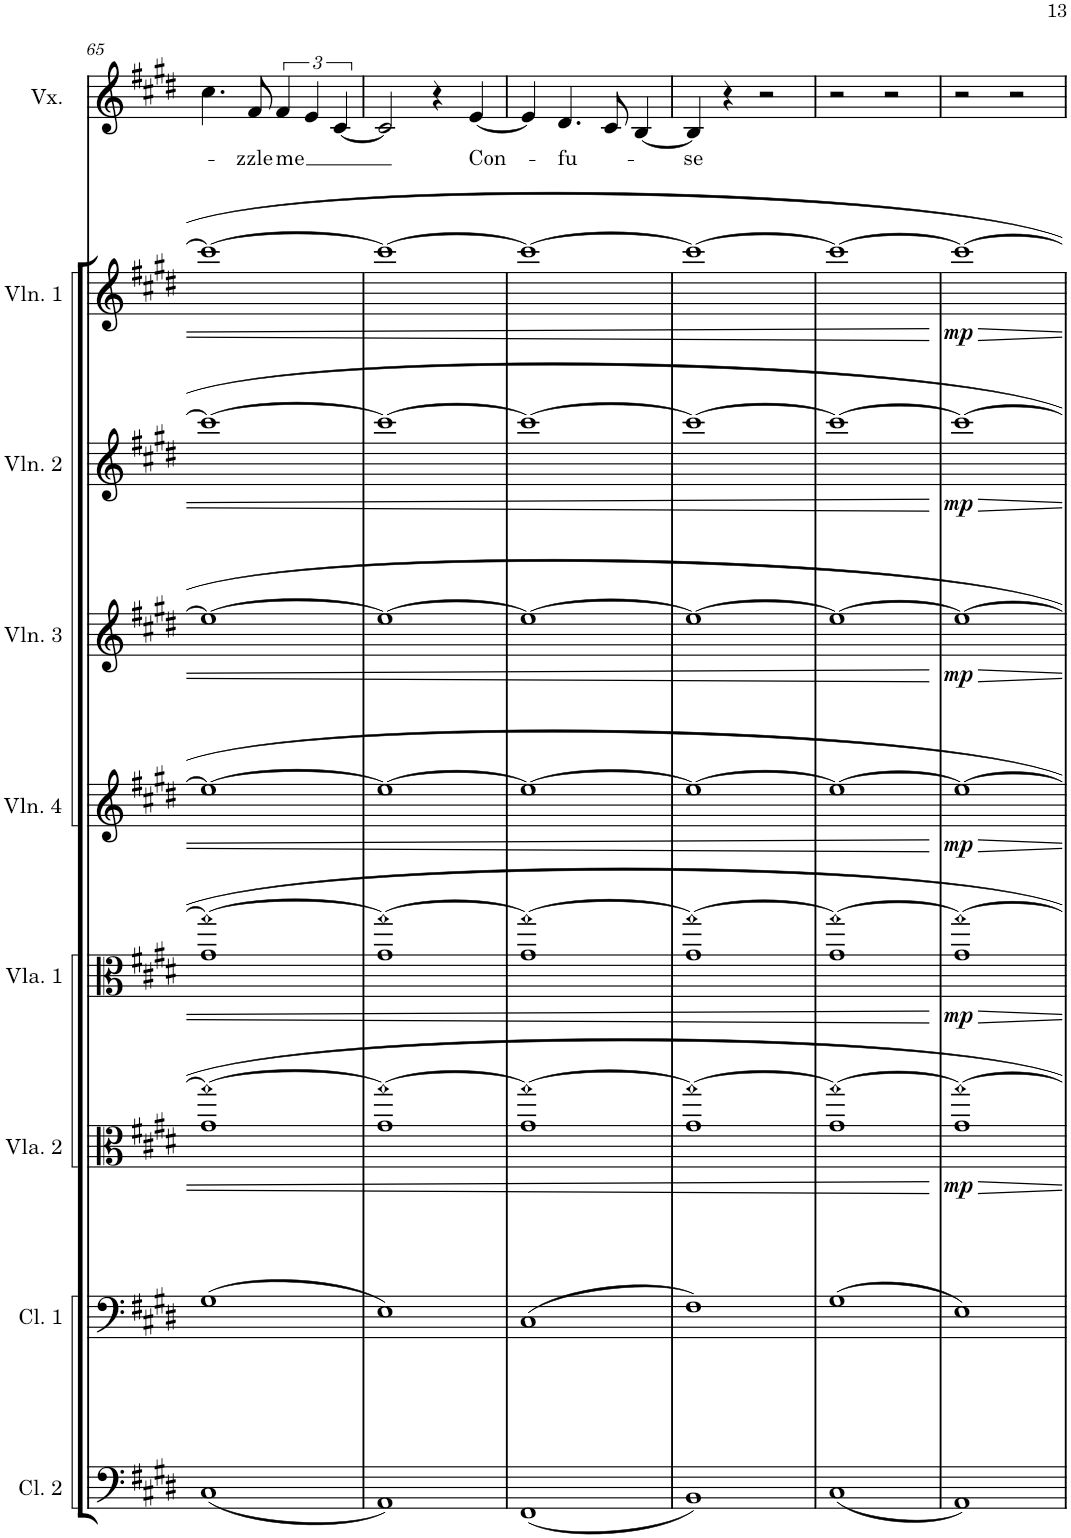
**kern	**kern	**kern	**dynam	**kern	**dynam	**kern	**dynam	**kern	**dynam	**kern	**dynam	**kern	**dynam	**kern	**text
*part9	*part8	*part7	*part7	*part6	*part6	*part5	*part5	*part4	*part4	*part3	*part3	*part2	*part2	*part1	*part1
*staff9	*staff8	*staff7	*staff7	*staff6	*staff6	*staff5	*staff5	*staff4	*staff4	*staff3	*staff3	*staff2	*staff2	*staff1	*staff1
*I"Cello 2	*I"Cello 1	*I"Viola 2	*	*I"Viola 1	*	*I"Violin 4	*	*I"Violin 3	*	*I"Violin 2	*	*I"Violin 1	*	*I"Vox	*
*I'Cl. 2	*I'Cl. 1	*I'Vla. 2	*	*I'Vla. 1	*	*I'Vln. 4	*	*I'Vln. 3	*	*I'Vln. 2	*	*I'Vln. 1	*	*I'Vx.	*
!!LO:PB:g=z
*clefF4	*clefF4	*clefC3	*	*clefC3	*	*clefG2	*	*clefG2	*	*clefG2	*	*clefG2	*	*clefG2	*
*k[f#c#g#d#]	*k[f#c#g#d#]	*k[f#c#g#d#]	*	*k[f#c#g#d#]	*	*k[f#c#g#d#]	*	*k[f#c#g#d#]	*	*k[f#c#g#d#]	*	*k[f#c#g#d#]	*	*k[f#c#g#d#]	*
*M4/4	*M4/4	*M4/4	*	*M4/4	*	*M4/4	*	*M4/4	*	*M4/4	*	*M4/4	*	*M4/4	*
=65	=65	=65	=65	=65	=65	=65	=65	=65	=65	=65	=65	=65	=65	=65	=65
(1C#	(1G#	1g# 1gg#_	.	1g# 1gg#_	.	1ee_	.	1ee_	.	1ccc#_	.	1ccc#_	.	4.cc#\	.
!	!	!	!	!	!	!	!	!	!	!	!	!	!	!	!LO:LY:b
.	.	.	.	.	.	.	.	.	.	.	.	.	.	8f#/	zzle
!	!	!	!	!	!	!	!	!	!	!	!	!	!	!	!LO:LY:b
.	.	.	.	.	.	.	.	.	.	.	.	.	.	6f#/	-me
.	.	.	.	.	.	.	.	.	.	.	.	.	.	6e/	.
.	.	.	.	.	.	.	.	.	.	.	.	.	.	[6c#/	.
=66	=66	=66	=66	=66	=66	=66	=66	=66	=66	=66	=66	=66	=66	=66	=66
1AA)	1E)	1g# 1gg#_	.	1g# 1gg#_	.	1ee_	.	1ee_	.	1ccc#_	.	1ccc#_	.	2c#/]	.
.	.	.	.	.	.	.	.	.	.	.	.	.	.	4r	.
!	!	!	!	!	!	!	!	!	!	!	!	!	!	!	!LO:LY:b
.	.	.	.	.	.	.	.	.	.	.	.	.	.	[4e/	Con-
=67	=67	=67	=67	=67	=67	=67	=67	=67	=67	=67	=67	=67	=67	=67	=67
(1FF#	(1C#	1g# 1gg#_	.	1g# 1gg#_	.	1ee_	.	1ee_	.	1ccc#_	.	1ccc#_	.	4e/]	.
!	!	!	!	!	!	!	!	!	!	!	!	!	!	!	!LO:LY:b
.	.	.	.	.	.	.	.	.	.	.	.	.	.	4.d#/	-fu-
.	.	.	.	.	.	.	.	.	.	.	.	.	.	8c#/	.
.	.	.	.	.	.	.	.	.	.	.	.	.	.	[4B/	.
=68	=68	=68	=68	=68	=68	=68	=68	=68	=68	=68	=68	=68	=68	=68	=68
!	!	!	!	!	!	!	!	!	!	!	!	!	!	!	!LO:LY:b
1BB)	1F#)	1g# 1gg#_	.	1g# 1gg#_	.	1ee_	.	1ee_	.	1ccc#_	.	1ccc#_	.	4B/]	-se
.	.	.	.	.	.	.	.	.	.	.	.	.	.	4r	.
.	.	.	.	.	.	.	.	.	.	.	.	.	.	2r	.
=69	=69	=69	=69	=69	=69	=69	=69	=69	=69	=69	=69	=69	=69	=69	=69
(1C#	(1G#	1g# 1gg#_	.	1g# 1gg#_	.	1ee_	.	1ee_	.	1ccc#_	.	1ccc#_	.	2r	.
.	.	.	.	.	.	.	.	.	.	.	.	.	.	2r	.
=70	=70	=70	=70	=70	=70	=70	=70	=70	=70	=70	=70	=70	=70	=70	=70
!	!	!	!LO:DY:b	!	!LO:DY:b	!	!LO:DY:b	!	!LO:DY:b	!	!LO:DY:b	!	!LO:DY:b	!	!
1AA)	1E)	1g# 1gg#_	mp	1g# 1gg#_	mp	1ee_	mp	1ee_	mp	1ccc#_	mp	1ccc#_	mp	2r	.
.	.	.	.	.	.	.	.	.	.	.	.	.	.	2r	.
=	=	=	=	=	=	=	=	=	=	=	=	=	=	=	=
*-	*-	*-	*-	*-	*-	*-	*-	*-	*-	*-	*-	*-	*-	*-	*-
